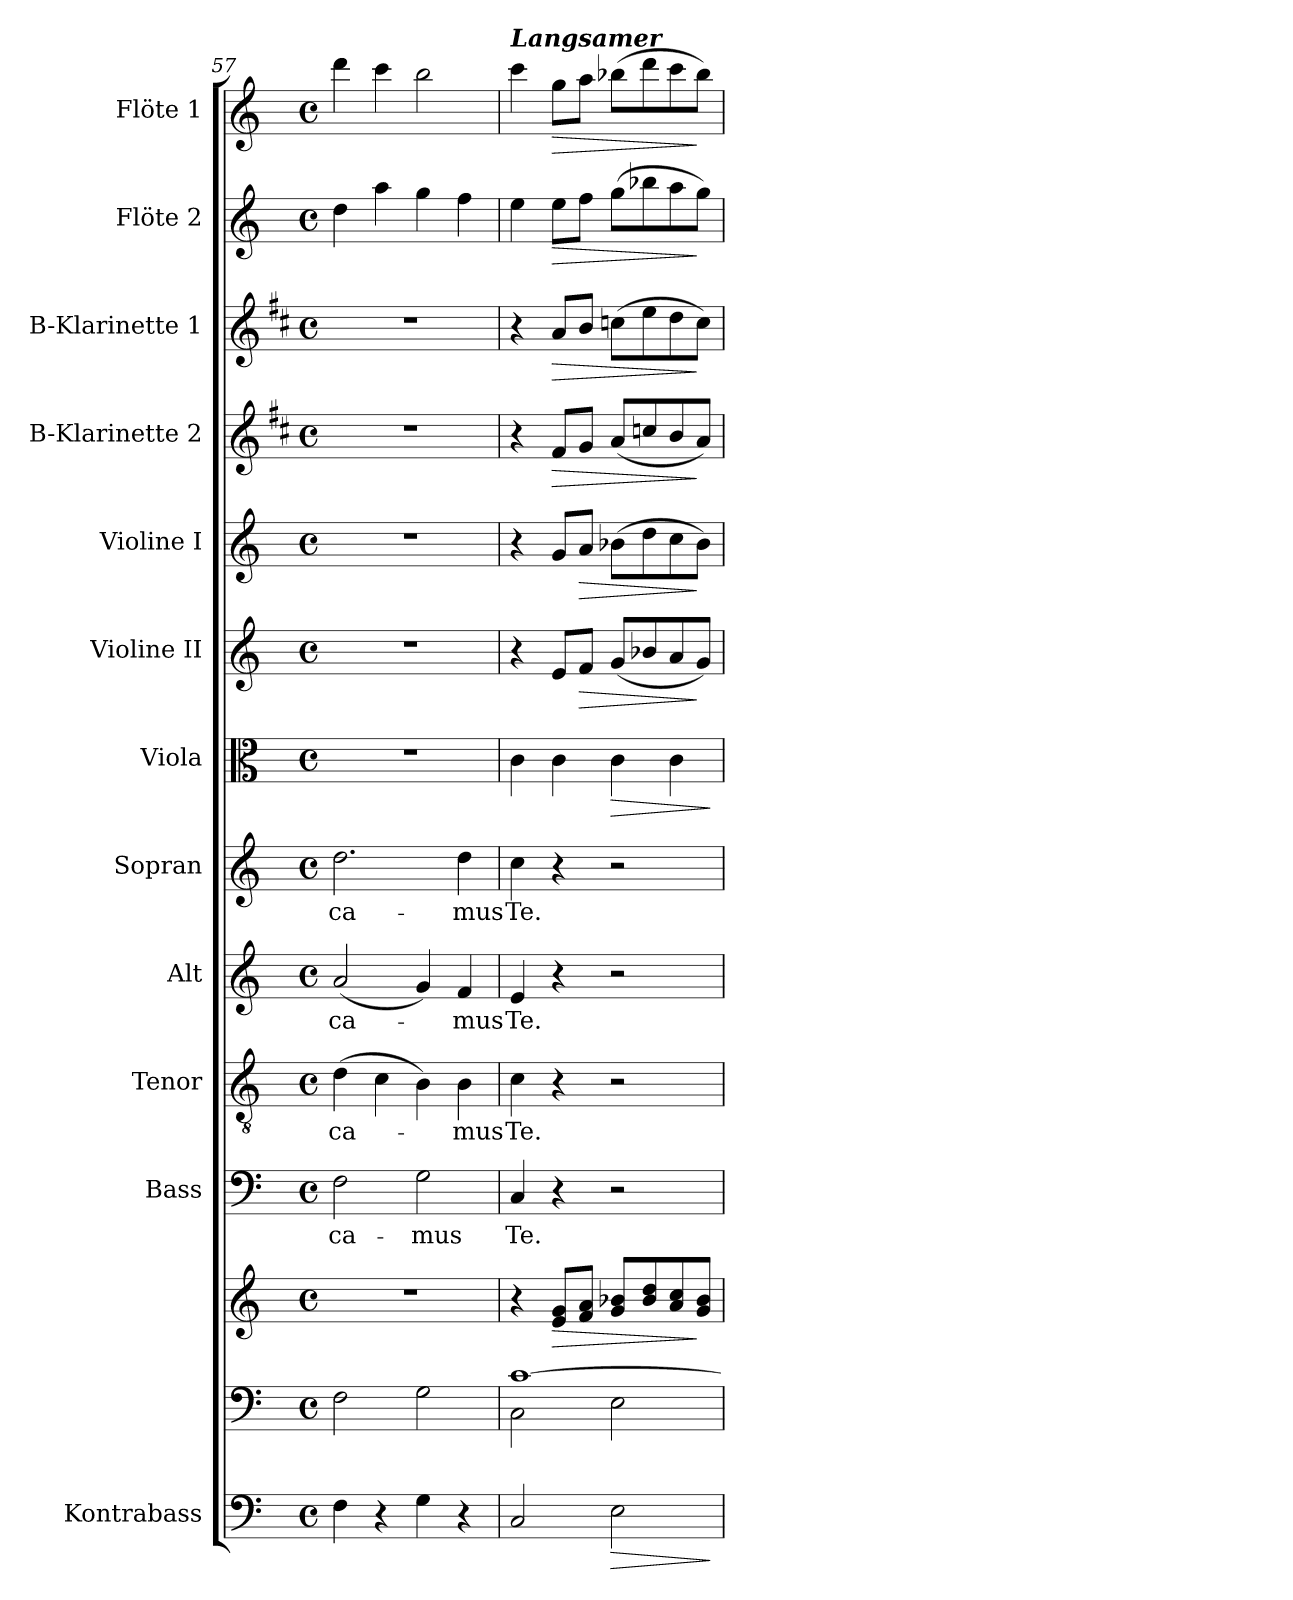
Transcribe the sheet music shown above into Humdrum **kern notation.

**kern	**dynam	**kern	**kern	**dynam	**kern	**text	**kern	**text	**kern	**text	**kern	**text	**kern	**dynam	**kern	**dynam	**kern	**dynam	**kern	**dynam	**kern	**dynam	**kern	**dynam	**kern	**dynam
*part13	*part13	*part12	*part12	*part12	*part11	*part11	*part10	*part10	*part9	*part9	*part8	*part8	*part7	*part7	*part6	*part6	*part5	*part5	*part4	*part4	*part3	*part3	*part2	*part2	*part1	*part1
*staff14	*staff14	*staff13	*staff12	*staff12/13	*staff11	*staff11	*staff10	*staff10	*staff9	*staff9	*staff8	*staff8	*staff7	*staff7	*staff6	*staff6	*staff5	*staff5	*staff4	*staff4	*staff3	*staff3	*staff2	*staff2	*staff1	*staff1
*I"Kontrabass	*	*	*	*	*I"Bass	*	*I"Tenor	*	*I"Alt	*	*I"Sopran	*	*I"Viola	*	*I"Violine II	*	*I"Violine I	*	*I"B-Klarinette 2	*	*I"B-Klarinette 1	*	*I"Flöte 2	*	*I"Flöte 1	*
*I'Kb.	*	*	*	*	*I'B.	*	*I'T.	*	*I'A.	*	*I'S.	*	*I'Vla.	*	*I'Vl. II	*	*I'Vl. I	*	*I'B Kl. 2	*	*I'B Kl. 1	*	*I'Fl. 2	*	*I'Fl. 1	*
*clefF4	*	*clefF4	*clefG2	*	*clefF4	*	*clefGv2	*	*clefG2	*	*clefG2	*	*clefC3	*	*clefG2	*	*clefG2	*	*clefG2	*	*clefG2	*	*clefG2	*	*clefG2	*
*ITrd7c12	*	*	*	*	*	*	*	*	*	*	*	*	*	*	*	*	*	*	*ITrd1c2	*	*ITrd1c2	*	*	*	*	*
*k[]	*	*k[]	*k[]	*	*k[]	*	*k[]	*	*k[]	*	*k[]	*	*k[]	*	*k[]	*	*k[]	*	*k[]	*	*k[]	*	*k[]	*	*k[]	*
*C:	*	*C:	*C:	*	*C:	*	*C:	*	*C:	*	*C:	*	*C:	*	*C:	*	*C:	*	*C:	*	*C:	*	*C:	*	*C:	*
*M4/4	*	*M4/4	*M4/4	*	*M4/4	*	*M4/4	*	*M4/4	*	*M4/4	*	*M4/4	*	*M4/4	*	*M4/4	*	*M4/4	*	*M4/4	*	*M4/4	*	*M4/4	*
*met(c)	*	*met(c)	*met(c)	*	*met(c)	*	*met(c)	*	*met(c)	*	*met(c)	*	*met(c)	*	*met(c)	*	*met(c)	*	*met(c)	*	*met(c)	*	*met(c)	*	*met(c)	*
=57	=57	=57	=57	=57	=57	=57	=57	=57	=57	=57	=57	=57	=57	=57	=57	=57	=57	=57	=57	=57	=57	=57	=57	=57	=57	=57
!	!	!	!	!	!	!LO:LY:b	!	!LO:LY:b	!	!LO:LY:b	!	!LO:LY:b	!	!	!	!	!	!	!	!	!	!	!	!	!	!
4FF\	.	2F\	1r	.	2F\	-ca-	(>4d\	-ca-	(<2a/	-ca-	2.dd\	-ca-	1r	.	1r	.	1r	.	1r	.	1r	.	4dd\	.	4ddd\	.
4r	.	.	.	.	.	.	4c\	.	.	.	.	.	.	.	.	.	.	.	.	.	.	.	4aa\	.	4ccc\	.
!	!	!	!	!	!	!LO:LY:b	!	!	!	!	!	!	!	!	!	!	!	!	!	!	!	!	!	!	!	!
4GG\	.	2G\	.	.	2G\	-mus	4B\)	.	4g/)	.	.	.	.	.	.	.	.	.	.	.	.	.	4gg\	.	2bb\	.
!	!	!	!	!	!	!	!	!LO:LY:b	!	!LO:LY:b	!	!LO:LY:b	!	!	!	!	!	!	!	!	!	!	!	!	!	!
4r	.	.	.	.	.	.	4B\	-mus	4f/	-mus	4dd\	-mus	.	.	.	.	.	.	.	.	.	.	4ff\	.	.	.
=58	=58	=58	=58	=58	=58	=58	=58	=58	=58	=58	=58	=58	=58	=58	=58	=58	=58	=58	=58	=58	=58	=58	=58	=58	=58	=58
*	*	*^	*	*	*	*	*	*	*	*	*	*	*	*	*	*	*	*	*	*	*	*	*	*	*	*
!	!	!	!	!	!	!	!	!	!	!	!	!	!	!	!	!	!	!	!	!	!	!	!	!	!	!LO:TX:a:Bi:t=Langsamer	!
!	!	!	!	!	!	!	!LO:LY:b	!	!LO:LY:b	!	!LO:LY:b	!	!LO:LY:b	!	!	!	!	!	!	!	!	!	!	!	!	!	!
2CC/	.	[>1c	2C\	4r	.	4C/	Te.	4c\	Te.	4e/	Te.	4cc\	Te.	4c\	.	4r	.	4r	.	4r	.	4r	.	4ee\	.	4ccc\	.
!	!	!	!	!	!LO:HP:b	!	!	!	!	!	!	!	!	!	!	!	!	!	!	!	!LO:HP:b	!	!LO:HP:b	!	!LO:HP:b	!	!LO:HP:b
.	.	.	.	8e/ 8g/L	>	4r	.	4r	.	4r	.	4r	.	4c\	.	8e/L	.	8g/L	.	8e/L	>	8g/L	>	8ee\L	>	8gg\L	>
!	!	!	!	!	!	!	!	!	!	!	!	!	!	!	!	!	!LO:HP:b	!	!LO:HP:b	!	!	!	!	!	!	!	!
.	.	.	.	8f/ 8a/J	.	.	.	.	.	.	.	.	.	.	.	8f/J	>	8a/J	>	8f/J	.	8a/J	.	8ff\J	.	8aa\J	.
!	!LO:HP:b	!	!	!	!	!	!	!	!	!	!	!	!	!	!LO:HP:b	!	!	!	!	!	!	!	!	!	!	!	!
2EE\	>	.	2E\	8g/ 8b-X/L	.	2r	.	2r	.	2r	.	2r	.	4c\	>	(<8g/L	.	(>8b-X\L	.	(<8g/L	.	(>8b-X\L	.	(>8gg\L	.	(>8bb-X\L	.
.	.	.	.	8b-/ 8dd/	.	.	.	.	.	.	.	.	.	.	.	8b-X/	.	8dd\	.	8b-X/	.	8dd\	.	8bb-X\	.	8ddd\	.
.	.	.	.	8a/ 8cc/	.	.	.	.	.	.	.	.	.	4c\	.	8a/	.	8cc\	.	8a/	.	8cc\	.	8aa\	.	8ccc\	.
.	.	.	.	8g/ 8b-/J	]	.	.	.	.	.	.	.	.	.	.	8g/J)	]	8b-\J)	]	8g/J)	]	8b-\J)	]	8gg\J)	]	8bb-\J)	]
*	*	*v	*v	*	*	*	*	*	*	*	*	*	*	*	*	*	*	*	*	*	*	*	*	*	*	*	*
.	]	.	.	.	.	.	.	.	.	.	.	.	.	]	.	.	.	.	.	.	.	.	.	.	.	.
=	=	=	=	=	=	=	=	=	=	=	=	=	=	=	=	=	=	=	=	=	=	=	=	=	=	=
*-	*-	*-	*-	*-	*-	*-	*-	*-	*-	*-	*-	*-	*-	*-	*-	*-	*-	*-	*-	*-	*-	*-	*-	*-	*-	*-
